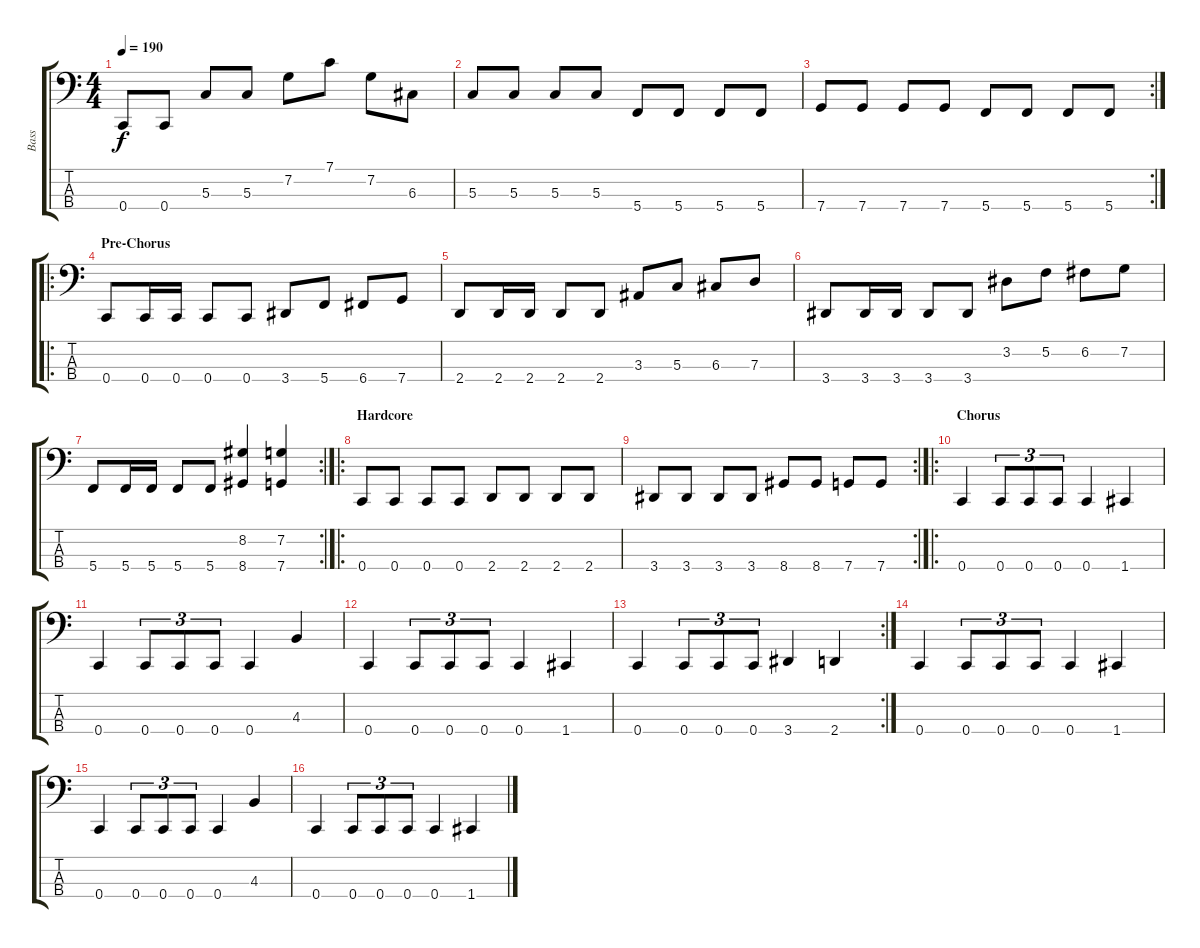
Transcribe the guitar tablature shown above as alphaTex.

\track ("Bass" "Bass") {instrument electricbasspick}
\staff {score tabs}
\tuning (F2 C2 G1 C1) {hide}
\ts (4 4)
\tempo 190
\clef f4
\ks c
0.4.8{dy f} 0.4.8 5.3.8 5.3.8 7.2.8 7.1.8 7.2.8 6.3.8 |
5.3.8 5.3.8 5.3.8 5.3.8 5.4.8 5.4.8 5.4.8 5.4.8 |
\rc 2
7.4.8 7.4.8 7.4.8 7.4.8 5.4.8 5.4.8 5.4.8 5.4.8 |
\ro
\section ("" "Pre-Chorus")
0.4.8 0.4.16 0.4.16 0.4.8 0.4.8 3.4.8 5.4.8 6.4.8 7.4.8 |
2.4.8 2.4.16 2.4.16 2.4.8 2.4.8 3.3.8 5.3.8 6.3.8 7.3.8 |
3.4.8 3.4.16 3.4.16 3.4.8 3.4.8 3.2.8 5.2.8 6.2.8 7.2.8 |
\rc 2
5.4.8 5.4.16 5.4.16 5.4.8 5.4.8 (8.2 8.4).4 (7.2 7.4).4 |
\ro
\section ("" "Hardcore")
0.4.8 0.4.8 0.4.8 0.4.8 2.4.8 2.4.8 2.4.8 2.4.8 |
\rc 2
3.4.8 3.4.8 3.4.8 3.4.8 8.4.8 8.4.8 7.4.8 7.4.8 |
\ro
\section ("" "Chorus")
0.4.4 0.4.8{tu (3 2)} 0.4.8{tu (3 2)} 0.4.8{tu (3 2)} 0.4.4 1.4.4 |
0.4.4 0.4.8{tu (3 2)} 0.4.8{tu (3 2)} 0.4.8{tu (3 2)} 0.4.4 4.3.4 |
0.4.4 0.4.8{tu (3 2)} 0.4.8{tu (3 2)} 0.4.8{tu (3 2)} 0.4.4 1.4.4 |
\rc 2
0.4.4 0.4.8{tu (3 2)} 0.4.8{tu (3 2)} 0.4.8{tu (3 2)} 3.4.4 2.4.4 |
0.4.4 0.4.8{tu (3 2)} 0.4.8{tu (3 2)} 0.4.8{tu (3 2)} 0.4.4 1.4.4 |
0.4.4 0.4.8{tu (3 2)} 0.4.8{tu (3 2)} 0.4.8{tu (3 2)} 0.4.4 4.3.4 |
0.4.4 0.4.8{tu (3 2)} 0.4.8{tu (3 2)} 0.4.8{tu (3 2)} 0.4.4 1.4.4
